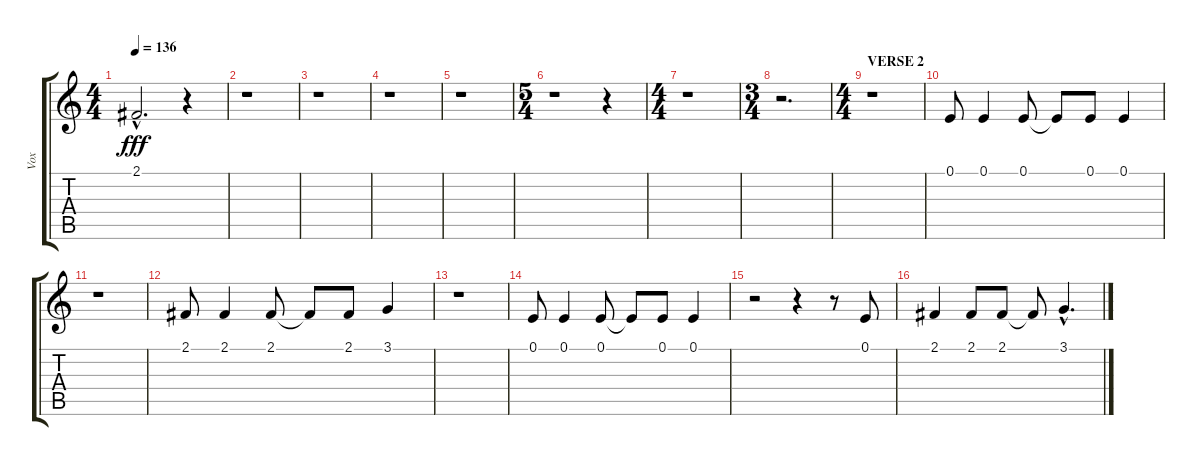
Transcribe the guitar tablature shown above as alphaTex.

\track ("Vox" "Vox") {instrument brightacousticpiano}
\staff {score tabs}
\tuning (E4 B3 G3 D3 A2 E2) {hide}
\ts (4 4)
\tempo 136
\clef g2
\ks c
2.1{hac}.2{d dy fff} r.4 |
r.1 |
r.1 |
r.1 |
r.1 |
\ts (5 4)
r.1 r.4 |
\ts (4 4)
r.1 |
\ts (3 4)
r.2{d} |
\ts (4 4)
\section ("" "VERSE 2")
r.1 |
0.1.8 0.1.4 0.1.8 0.1{t}.8 0.1.8 0.1.4 |
r.1 |
2.1.8 2.1.4 2.1.8 2.1{t}.8 2.1.8 3.1.4 |
r.1 |
0.1.8 0.1.4 0.1.8 0.1{t}.8 0.1.8 0.1.4 |
r.2 r.4 r.8 0.1.8 |
2.1.4 2.1.8 2.1.8 2.1{t}.8 3.1{hac}.4{d}
